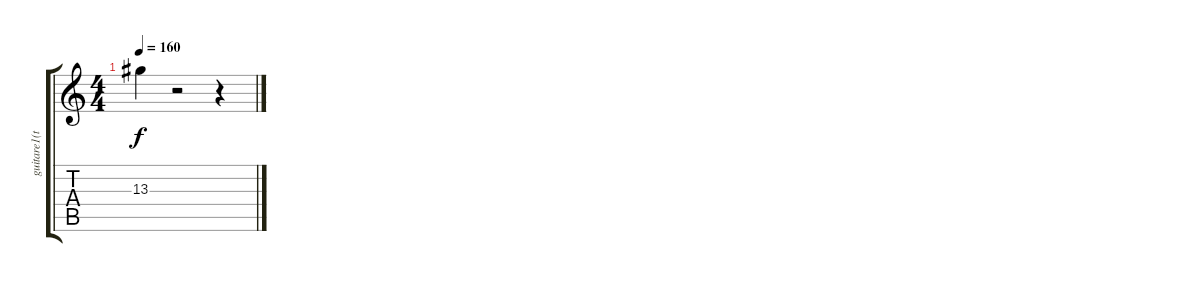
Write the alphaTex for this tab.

\track ("guitare1(tim)" "guitare1(t") {instrument distortionguitar}
\staff {score tabs}
\tuning (E4 B3 G3 D3 A2 E2) {hide}
\ts (4 4)
\tempo 160
\clef g2
\ks c
13.3.4{dy f} r.2 r.4
